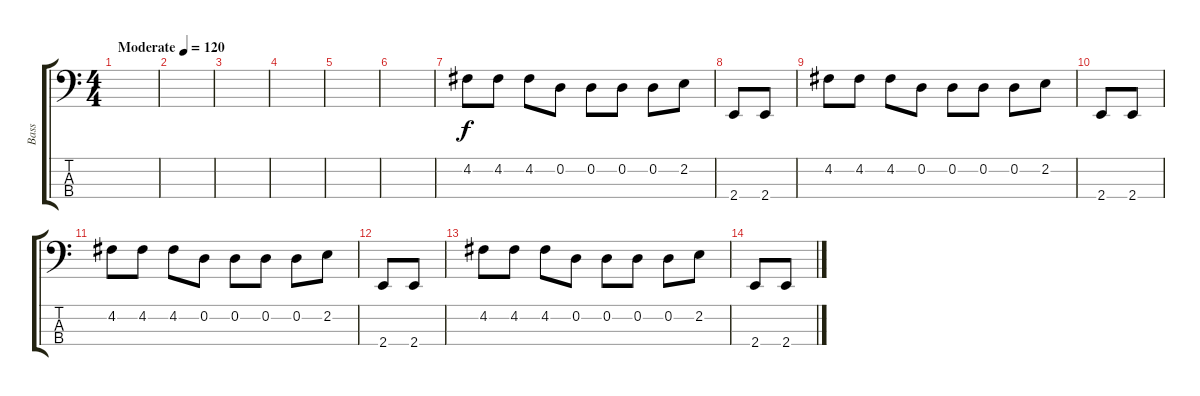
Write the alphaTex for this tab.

\track ("Bass" "Bass") {instrument synthbass2}
\staff {score tabs}
\tuning (G2 D2 A1 D1) {hide}
\ts (4 4)
\tempo (120 "Moderate")
\clef f4
\ks c
|
|
|
|
|
|
4.2.8 4.2.8 4.2.8 0.2.8 0.2.8 0.2.8 0.2.8 2.2.8 |
2.4.8 2.4.8 |
4.2.8 4.2.8 4.2.8 0.2.8 0.2.8 0.2.8 0.2.8 2.2.8 |
2.4.8 2.4.8 |
4.2.8 4.2.8 4.2.8 0.2.8 0.2.8 0.2.8 0.2.8 2.2.8 |
2.4.8 2.4.8 |
4.2.8 4.2.8 4.2.8 0.2.8 0.2.8 0.2.8 0.2.8 2.2.8 |
2.4.8 2.4.8
